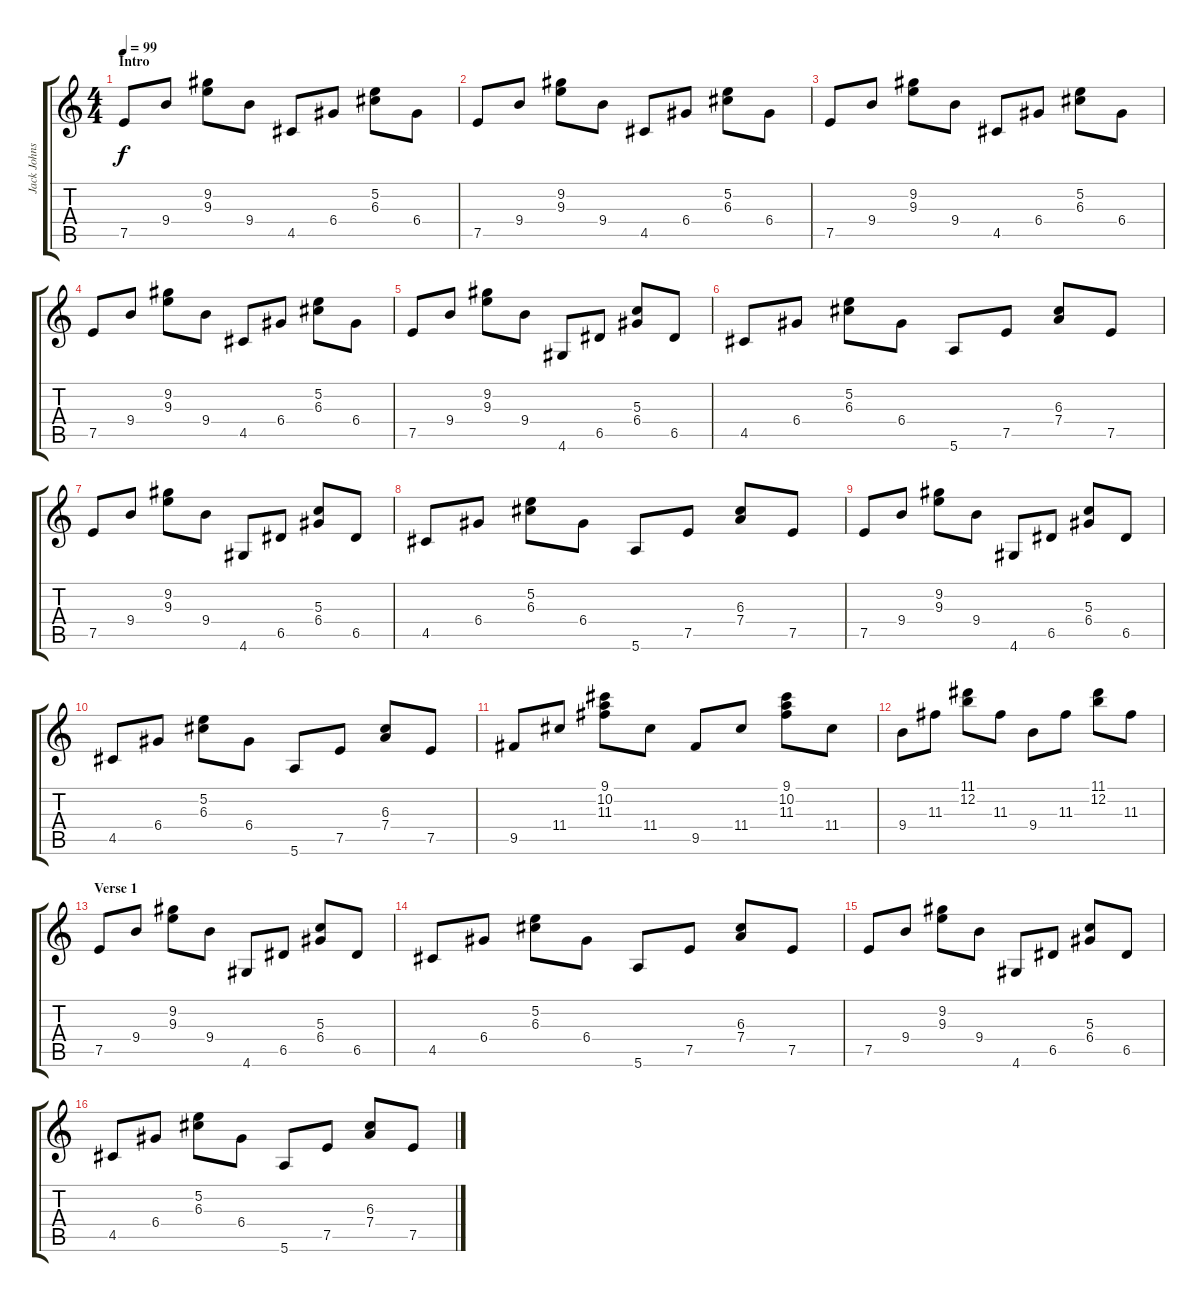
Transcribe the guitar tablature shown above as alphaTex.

\track ("Jack Johnson" "Jack Johns") {instrument electricguitarclean}
\staff {score tabs}
\tuning (E4 B3 G3 D3 A2 E2) {hide}
\ts (4 4)
\section ("" "Intro")
\tempo 99
\clef g2
\ks c
7.5.8{dy f instrument electricguitarclean} 9.4.8 (9.2 9.3).8 9.4.8 4.5.8 6.4.8 (5.2 6.3).8 6.4.8 |
7.5.8 9.4.8 (9.2 9.3).8 9.4.8 4.5.8 6.4.8 (5.2 6.3).8 6.4.8 |
7.5.8 9.4.8 (9.2 9.3).8 9.4.8 4.5.8 6.4.8 (5.2 6.3).8 6.4.8 |
7.5.8 9.4.8 (9.2 9.3).8 9.4.8 4.5.8 6.4.8 (5.2 6.3).8 6.4.8 |
7.5.8 9.4.8 (9.2 9.3).8 9.4.8 4.6.8 6.5.8 (5.3 6.4).8 6.5.8 |
4.5.8 6.4.8 (5.2 6.3).8 6.4.8 5.6.8 7.5.8 (6.3 7.4).8 7.5.8 |
7.5.8 9.4.8 (9.2 9.3).8 9.4.8 4.6.8 6.5.8 (5.3 6.4).8 6.5.8 |
4.5.8 6.4.8 (5.2 6.3).8 6.4.8 5.6.8 7.5.8 (6.3 7.4).8 7.5.8 |
7.5.8 9.4.8 (9.2 9.3).8 9.4.8 4.6.8 6.5.8 (5.3 6.4).8 6.5.8 |
4.5.8 6.4.8 (5.2 6.3).8 6.4.8 5.6.8 7.5.8 (6.3 7.4).8 7.5.8 |
9.5.8 11.4.8 (9.1 10.2 11.3).8 11.4.8 9.5.8 11.4.8 (9.1 10.2 11.3).8 11.4.8 |
9.4.8 11.3.8 (11.1 12.2).8 11.3.8 9.4.8 11.3.8 (11.1 12.2).8 11.3.8 |
\section ("" "Verse 1")
7.5.8 9.4.8 (9.2 9.3).8 9.4.8 4.6.8 6.5.8 (5.3 6.4).8 6.5.8 |
4.5.8 6.4.8 (5.2 6.3).8 6.4.8 5.6.8 7.5.8 (6.3 7.4).8 7.5.8 |
7.5.8 9.4.8 (9.2 9.3).8 9.4.8 4.6.8 6.5.8 (5.3 6.4).8 6.5.8 |
4.5.8 6.4.8 (5.2 6.3).8 6.4.8 5.6.8 7.5.8 (6.3 7.4).8 7.5.8
